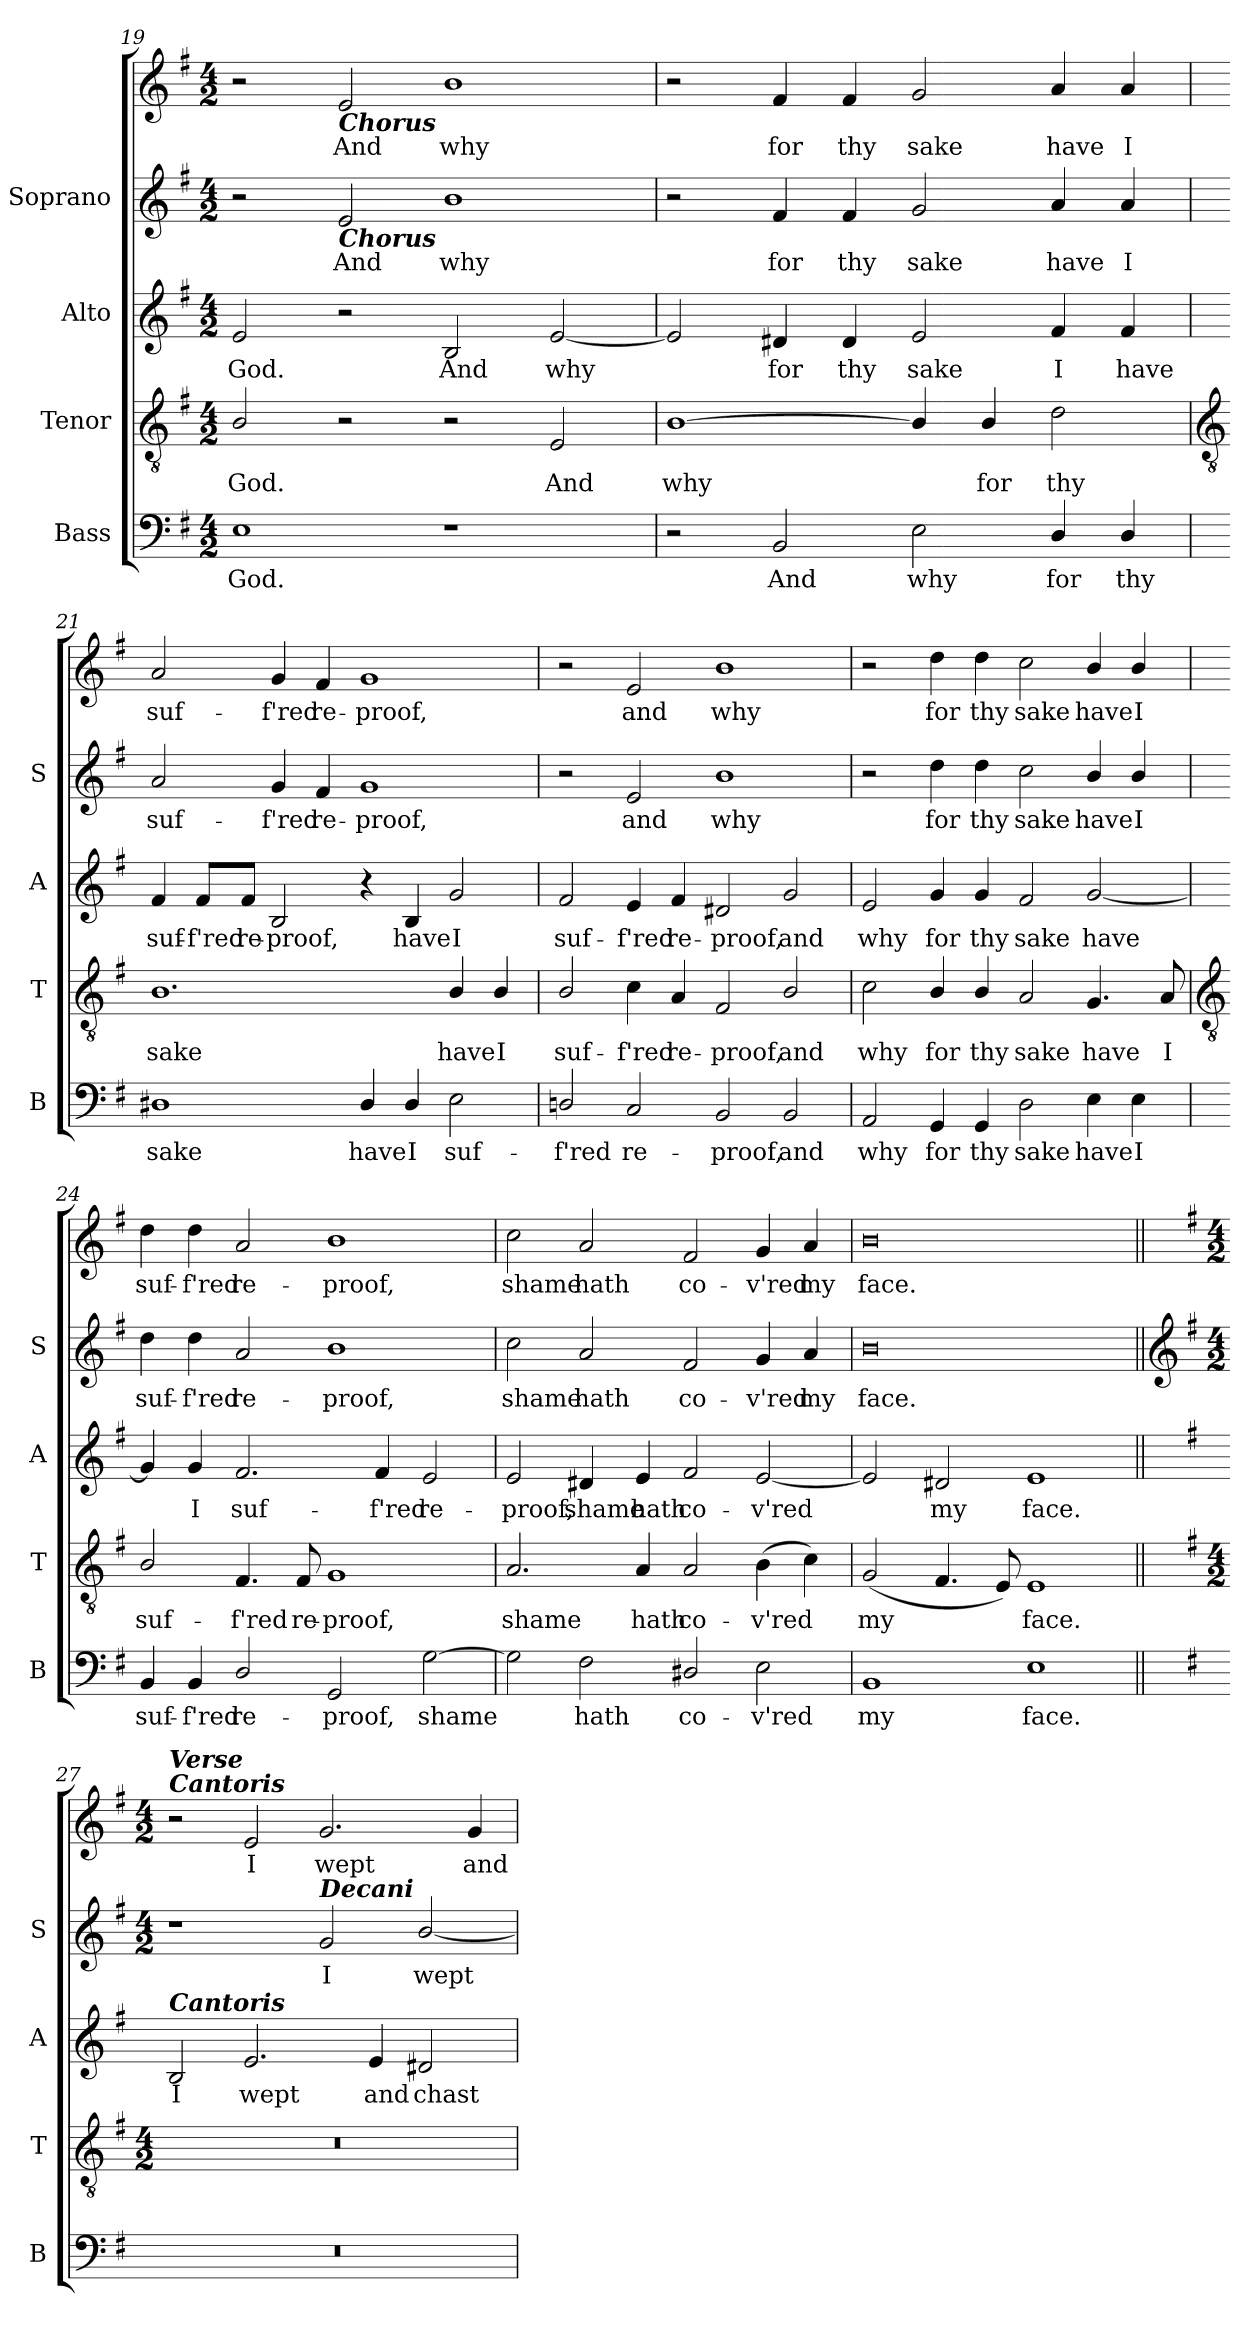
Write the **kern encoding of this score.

**kern	**text	**kern	**text	**kern	**text	**kern	**text	**kern	**text
*part4	*part4	*part3	*part3	*part2	*part2	*part1	*part1	*part1	*part1
*staff5	*staff5	*staff4	*staff4	*staff3	*staff3	*staff2	*staff2	*staff1	*staff1
*I"Bass	*	*I"Tenor	*	*I"Alto	*	*I"Soprano	*	*	*
*I'B	*	*I'T	*	*I'A	*	*I'S	*	*	*
*clefF4	*	*clefGv2	*	*clefG2	*	*	*	*clefG2	*
*k[f#]	*	*k[f#]	*	*k[f#]	*	*k[f#]	*	*k[f#]	*
*G:	*	*G:	*	*G:	*	*G:	*	*G:	*
*M4/2	*	*M4/2	*	*M4/2	*	*M4/2	*	*M4/2	*
=19	=19	=19	=19	=19	=19	=19	=19	=19	=19
!	!LO:LY:b	!	!LO:LY:b	!	!LO:LY:b	!	!	!	!
1E	God.	2B/	God.	2e	God.	2r	.	2r	.
!	!	!	!	!	!	!	!	!LO:TX:b:Bi:t=Chorus	!
!	!	!	!	!	!	!LO:TX:b:Bi:t=Chorus	!	!	!
!	!	!	!	!	!	!	!LO:LY:b	!	!LO:LY:b
.	.	2r	.	2r	.	2e	And	2e	And
!	!	!	!	!	!LO:LY:b	!	!LO:LY:b	!	!LO:LY:b
1r	.	2r	.	2B	And	1b	why	1b	why
!	!	!	!LO:LY:b	!	!LO:LY:b	!	!	!	!
.	.	2E	And	[2e	why	.	.	.	.
=20	=20	=20	=20	=20	=20	=20	=20	=20	=20
!	!	!	!LO:LY:b	!	!	!	!	!	!
2r	.	[1B	why	2e]	.	2r	.	2r	.
!	!LO:LY:b	!	!	!	!LO:LY:b	!	!LO:LY:b	!	!LO:LY:b
2BB	And	.	.	4d#X	for	4f#	for	4f#	for
!	!	!	!	!	!LO:LY:b	!	!LO:LY:b	!	!LO:LY:b
.	.	.	.	4d#	thy	4f#	thy	4f#	thy
!	!LO:LY:b	!	!	!	!LO:LY:b	!	!LO:LY:b	!	!LO:LY:b
2E	why	4B/]	.	2e	sake	2g	sake	2g	sake
!	!	!	!LO:LY:b	!	!	!	!	!	!
.	.	4B/	for	.	.	.	.	.	.
!	!LO:LY:b	!	!LO:LY:b	!	!LO:LY:b	!	!LO:LY:b	!	!LO:LY:b
4D/	for	2d	thy	4f#	I	4a	have	4a	have
!	!LO:LY:b	!	!	!	!LO:LY:b	!	!LO:LY:b	!	!LO:LY:b
4D/	thy	.	.	4f#	have	4a	I	4a	I
!!LO:LB:g=z
=21	=21	=21	=21	=21	=21	=21	=21	=21	=21
*	*	*clefGv2	*	*	*	*	*	*	*
!	!LO:LY:b	!	!LO:LY:b	!	!LO:LY:b	!	!LO:LY:b	!	!LO:LY:b
1D#X	sake	1.B	sake	4f#	suf-	2a	suf-	2a	suf-
!	!	!	!	!	!LO:LY:b	!	!	!	!
.	.	.	.	8f#/L	-f'red	.	.	.	.
!	!	!	!	!	!LO:LY:b	!	!	!	!
.	.	.	.	8f#/J	re-	.	.	.	.
!	!	!	!	!	!LO:LY:b	!	!LO:LY:b	!	!LO:LY:b
.	.	.	.	2B	-proof,	4g	-f'red	4g	-f'red
!	!	!	!	!	!	!	!LO:LY:b	!	!LO:LY:b
.	.	.	.	.	.	4f#	re-	4f#	re-
!	!LO:LY:b	!	!	!	!	!	!LO:LY:b	!	!LO:LY:b
4D#/	have	.	.	4r	.	1g	-proof,	1g	-proof,
!	!LO:LY:b	!	!	!	!LO:LY:b	!	!	!	!
4D#/	I	.	.	4B	have	.	.	.	.
!	!LO:LY:b	!	!LO:LY:b	!	!LO:LY:b	!	!	!	!
2E	suf-	4B/	have	2g	I	.	.	.	.
!	!	!	!LO:LY:b	!	!	!	!	!	!
.	.	4B/	I	.	.	.	.	.	.
=22	=22	=22	=22	=22	=22	=22	=22	=22	=22
!	!LO:LY:b	!	!LO:LY:b	!	!LO:LY:b	!	!	!	!
2Dn/	-f'red	2B/	suf-	2f#	suf-	2r	.	2r	.
!	!LO:LY:b	!	!LO:LY:b	!	!LO:LY:b	!	!LO:LY:b	!	!LO:LY:b
2C	re-	4c	-f'red	4e	-f'red	2e	and	2e	and
!	!	!	!LO:LY:b	!	!LO:LY:b	!	!	!	!
.	.	4A	re-	4f#	re-	.	.	.	.
!	!LO:LY:b	!	!LO:LY:b	!	!LO:LY:b	!	!LO:LY:b	!	!LO:LY:b
2BB	-proof,	2F#	-proof,	2d#X	-proof,	1b	why	1b	why
!	!LO:LY:b	!	!LO:LY:b	!	!LO:LY:b	!	!	!	!
2BB	and	2B/	and	2g	and	.	.	.	.
=23	=23	=23	=23	=23	=23	=23	=23	=23	=23
!	!LO:LY:b	!	!LO:LY:b	!	!LO:LY:b	!	!	!	!
2AA	why	2c	why	2e	why	2r	.	2r	.
!	!LO:LY:b	!	!LO:LY:b	!	!LO:LY:b	!	!LO:LY:b	!	!LO:LY:b
4GG	for	4B/	for	4g	for	4dd	for	4dd	for
!	!LO:LY:b	!	!LO:LY:b	!	!LO:LY:b	!	!LO:LY:b	!	!LO:LY:b
4GG	thy	4B/	thy	4g	thy	4dd	thy	4dd	thy
!	!LO:LY:b	!	!LO:LY:b	!	!LO:LY:b	!	!LO:LY:b	!	!LO:LY:b
2D\	sake	2A	sake	2f#	sake	2cc	sake	2cc	sake
!	!LO:LY:b	!	!LO:LY:b	!	!LO:LY:b	!	!LO:LY:b	!	!LO:LY:b
4E	have	4.G	have	[2g	have	4b/	have	4b/	have
!	!LO:LY:b	!	!	!	!	!	!LO:LY:b	!	!LO:LY:b
4E	I	.	.	.	.	4b/	I	4b/	I
!	!	!	!LO:LY:b	!	!	!	!	!	!
.	.	8A	I	.	.	.	.	.	.
!!LO:LB:g=z
=24	=24	=24	=24	=24	=24	=24	=24	=24	=24
*	*	*clefGv2	*	*	*	*	*	*	*
!	!LO:LY:b	!	!LO:LY:b	!	!	!	!LO:LY:b	!	!LO:LY:b
4BB	suf-	2B/	suf-	4g]	.	4dd	suf-	4dd	suf-
!	!LO:LY:b	!	!	!	!LO:LY:b	!	!LO:LY:b	!	!LO:LY:b
4BB	-f'red	.	.	4g	I	4dd	-f'red	4dd	-f'red
!	!LO:LY:b	!	!LO:LY:b	!	!LO:LY:b	!	!LO:LY:b	!	!LO:LY:b
2D/	re-	4.F#	-f'red	2.f#	suf-	2a	re-	2a	re-
!	!	!	!LO:LY:b	!	!	!	!	!	!
.	.	8F#	re-	.	.	.	.	.	.
!	!LO:LY:b	!	!LO:LY:b	!	!	!	!LO:LY:b	!	!LO:LY:b
2GG	-proof,	1G	-proof,	.	.	1b	-proof,	1b	-proof,
!	!	!	!	!	!LO:LY:b	!	!	!	!
.	.	.	.	4f#	-f'red	.	.	.	.
!	!LO:LY:b	!	!	!	!LO:LY:b	!	!	!	!
[2G	shame	.	.	2e	re-	.	.	.	.
=25	=25	=25	=25	=25	=25	=25	=25	=25	=25
!	!	!	!LO:LY:b	!	!LO:LY:b	!	!LO:LY:b	!	!LO:LY:b
2G]	.	2.A	shame	2e	-proof,	2cc	shame	2cc	shame
!	!LO:LY:b	!	!	!	!LO:LY:b	!	!LO:LY:b	!	!LO:LY:b
2F#	hath	.	.	4d#X	shame	2a	hath	2a	hath
!	!	!	!LO:LY:b	!	!LO:LY:b	!	!	!	!
.	.	4A	hath	4e	hath	.	.	.	.
!	!LO:LY:b	!	!LO:LY:b	!	!LO:LY:b	!	!LO:LY:b	!	!LO:LY:b
2D#X/	co-	2A	co-	2f#	co-	2f#	co-	2f#	co-
!	!LO:LY:b	!	!LO:LY:b	!	!LO:LY:b	!	!LO:LY:b	!	!LO:LY:b
2E	-v'red	(>4B\	-v'red	[2e	-v'red	4g	-v'red	4g	-v'red
!	!	!	!	!	!	!	!LO:LY:b	!	!LO:LY:b
.	.	4c)	.	.	.	4a	my	4a	my
=26	=26	=26	=26	=26	=26	=26	=26	=26	=26
!	!LO:LY:b	!	!LO:LY:b	!	!	!	!LO:LY:b	!	!LO:LY:b
1BB	my	(<2G	my	2e]	.	0b	face.	0b	face.
!	!	!	!	!	!LO:LY:b	!	!	!	!
.	.	4.F#	.	2d#X	my	.	.	.	.
.	.	8E)	.	.	.	.	.	.	.
!	!LO:LY:b	!	!LO:LY:b	!	!LO:LY:b	!	!	!	!
1E	face.	1E	face.	1e	face.	.	.	.	.
!!LO:LB:g=z
=27||	=27||	=27||	=27||	=27||	=27||	=27||	=27||	=27||	=27||
*	*	*	*	*	*	*clefG2	*	*	*
*	*	*	*	*	*	*k[f#]	*	*k[f#]	*
*	*	*	*	*	*	*G:	*	*G:	*
*	*	*M4/2	*	*	*	*M4/2	*	*M4/2	*
!	!	!	!	!	!	!	!	!LO:TX:a:Bi:t=Cantoris	!
!	!	!	!	!	!	!	!	!LO:TX:a:Bi:t=Verse	!
!	!	!	!	!LO:TX:a:Bi:t=Cantoris	!	!	!	!	!
!	!	!	!	!	!LO:LY:b	!	!	!	!
0r	.	0r	.	2B	I	1r	.	2r	.
!	!	!	!	!	!LO:LY:b	!	!	!	!LO:LY:b
.	.	.	.	2.e	wept	.	.	2e	I
!	!	!	!	!	!	!LO:TX:a:Bi:t=Decani	!	!	!
!	!	!	!	!	!	!	!LO:LY:b	!	!LO:LY:b
.	.	.	.	.	.	2g	I	2.g	wept
!	!	!	!	!	!LO:LY:b	!	!	!	!
.	.	.	.	4e	and	.	.	.	.
!	!	!	!	!	!LO:LY:b	!	!LO:LY:b	!	!
.	.	.	.	2d#X	chast-	[2b/	wept	.	.
!	!	!	!	!	!	!	!	!	!LO:LY:b
.	.	.	.	.	.	.	.	4g	and
=	=	=	=	=	=	=	=	=	=
*-	*-	*-	*-	*-	*-	*-	*-	*-	*-
